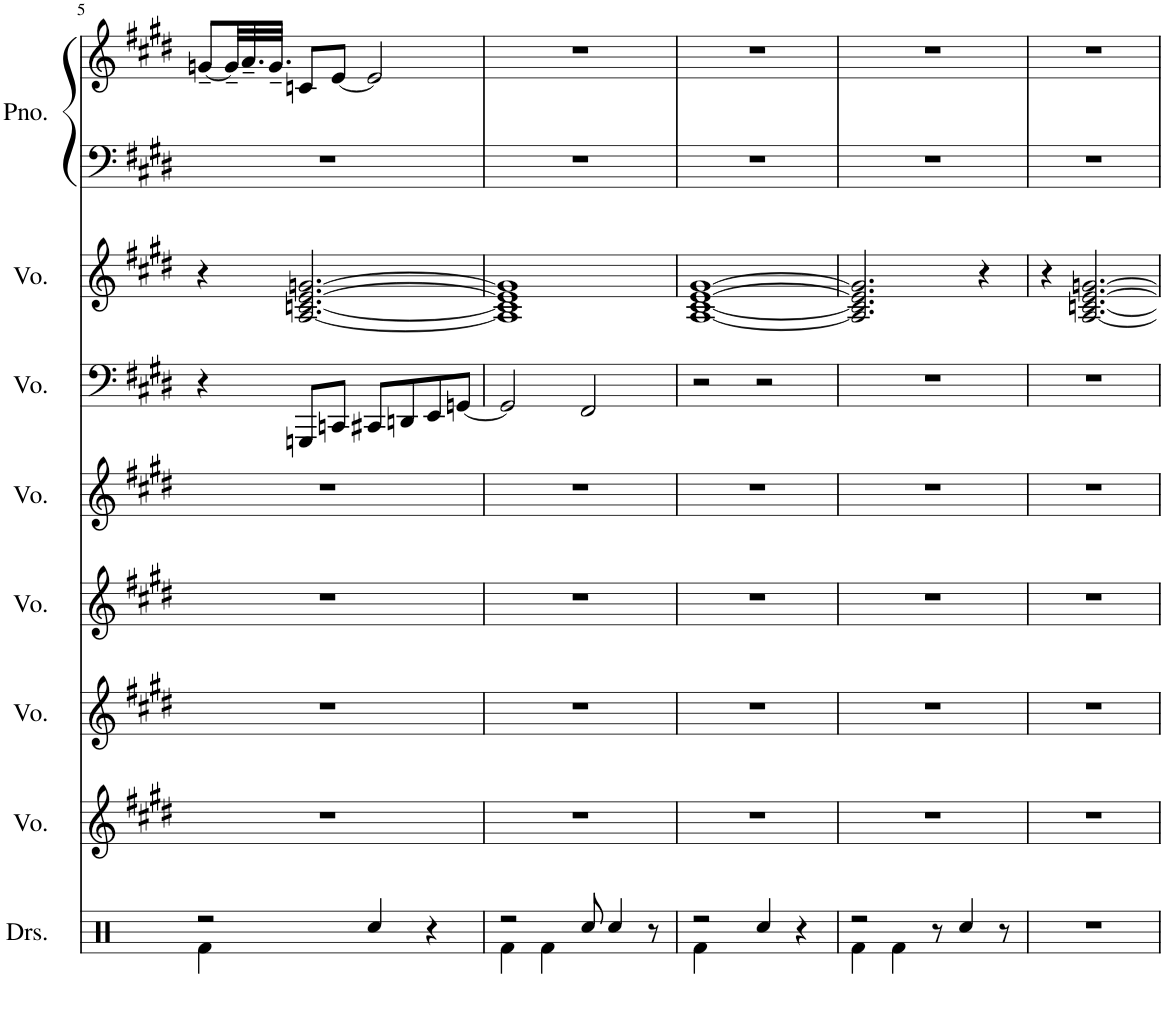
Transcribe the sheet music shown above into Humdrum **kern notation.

**kern	**kern	**kern	**kern	**kern	**kern	**kern	**kern	**kern
*part8	*part7	*part6	*part5	*part4	*part3	*part2	*part1	*part1
*staff9	*staff8	*staff7	*staff6	*staff5	*staff4	*staff3	*staff2	*staff1
*I"Drumset	*I"Voice	*I"Voice	*I"Voice	*I"Voice	*I"Voice	*I"Voice	*I"Piano	*
*I'Drs.	*I'Vo.	*I'Vo.	*I'Vo.	*I'Vo.	*I'Vo.	*I'Vo.	*I'Pno.	*
!!LO:PB:g=z
*clefX	*clefG2	*clefG2	*clefG2	*clefG2	*clefF4	*clefG2	*clefF4	*clefG2
*k[]	*k[f#c#g#d#]	*k[f#c#g#d#]	*k[f#c#g#d#]	*k[f#c#g#d#]	*k[f#c#g#d#]	*k[f#c#g#d#]	*k[f#c#g#d#]	*k[f#c#g#d#]
*M4/4	*M4/4	*M4/4	*M4/4	*M4/4	*M4/4	*M4/4	*M4/4	*M4/4
=5	=5	=5	=5	=5	=5	=5	=5	=5
*^	*	*	*	*	*	*	*	*
2r	4Rf\	1r	1r	1r	1r	4r	4r	1r	[8gn~/L
.	.	.	.	.	.	.	.	.	32g~/LL]
.	.	.	.	.	.	.	.	.	32.a~/
.	.	.	.	.	.	.	.	.	32.g~/JJJ
.	2.ryy	.	.	.	.	8GGGn/L	[2.A/ [2.cn/ [2.e/ [2.gn/	.	8cn/L
.	.	.	.	.	.	8CCn/J	.	.	[8e/J
4Rcc/	.	.	.	.	.	8CC#X/L	.	.	2e/]
.	.	.	.	.	.	8DDn/	.	.	.
4r	.	.	.	.	.	8EE/	.	.	.
.	.	.	.	.	.	[8GGn/J	.	.	.
=6	=6	=6	=6	=6	=6	=6	=6	=6	=6
2r	4Rf\	1r	1r	1r	1r	2GG/]	1A] 1c] 1e] 1g]	1r	1r
.	4Rf\	.	.	.	.	.	.	.	.
8Rcc/	2ryy	.	.	.	.	2FF#/	.	.	.
4Rcc/	.	.	.	.	.	.	.	.	.
8r	.	.	.	.	.	.	.	.	.
=7	=7	=7	=7	=7	=7	=7	=7	=7	=7
2r	4Rf\	1r	1r	1r	1r	2r	[1A [1c# [1e [1g#	1r	1r
.	2.ryy	.	.	.	.	.	.	.	.
4Rcc/	.	.	.	.	.	2r	.	.	.
4r	.	.	.	.	.	.	.	.	.
=8	=8	=8	=8	=8	=8	=8	=8	=8	=8
2r	4Rf\	1r	1r	1r	1r	1r	2.A/] 2.c#/] 2.e/] 2.g#/]	1r	1r
.	4Rf\	.	.	.	.	.	.	.	.
8r	2ryy	.	.	.	.	.	.	.	.
4Rcc/	.	.	.	.	.	.	.	.	.
.	.	.	.	.	.	.	4r	.	.
8r	.	.	.	.	.	.	.	.	.
*v	*v	*	*	*	*	*	*	*	*
=9	=9	=9	=9	=9	=9	=9	=9	=9
1r	1r	1r	1r	1r	1r	4r	1r	1r
.	.	.	.	.	.	[2.A/ [2.cn/ [2.e/ [2.gn/	.	.
=	=	=	=	=	=	=	=	=
*-	*-	*-	*-	*-	*-	*-	*-	*-
